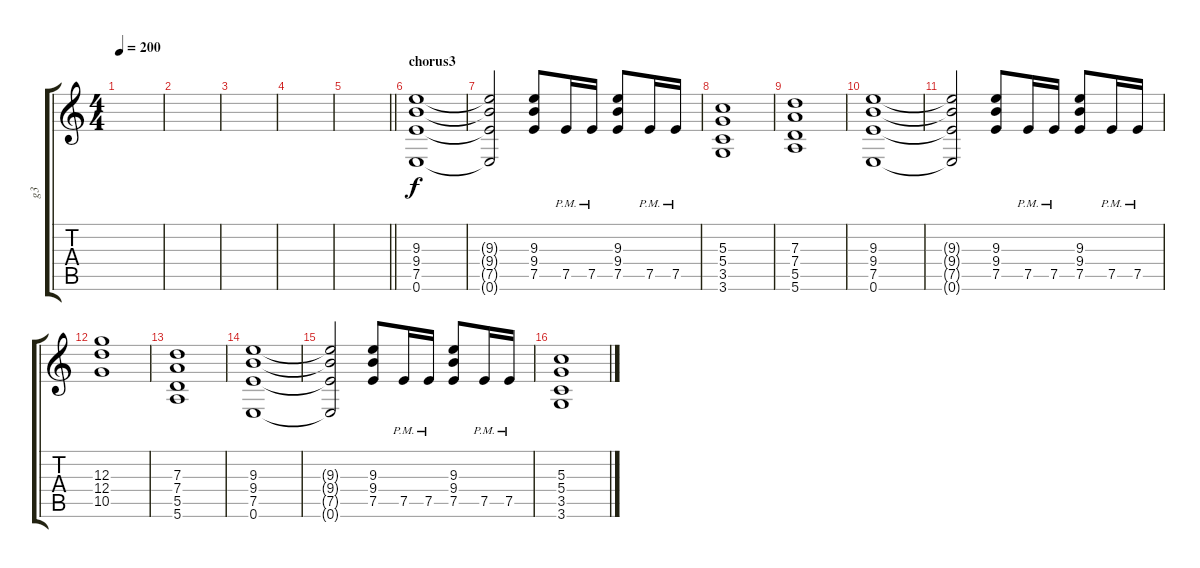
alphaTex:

\track ("g3" "g3") {instrument distortionguitar}
\staff {score tabs}
\tuning (E4 B3 G3 D3 A2 E2) {hide}
\ts (4 4)
\tempo 200
\clef g2
\ks c
|
|
|
|
\barLineRight lightlight
|
\section ("" "chorus3")
(9.3 9.4 7.5 0.6).1{instrument distortionguitar} |
(9.3{t} 9.4{t} 7.5{t} 0.6{t}).2 (9.3 9.4 7.5).8 7.5{pm}.16 7.5{pm}.16 (9.3 9.4 7.5).8 7.5{pm}.16 7.5{pm}.16 |
(5.3 5.4 3.5 3.6).1 |
(7.3 7.4 5.5 5.6).1 |
(9.3 9.4 7.5 0.6).1 |
(9.3{t} 9.4{t} 7.5{t} 0.6{t}).2 (9.3 9.4 7.5).8 7.5{pm}.16 7.5{pm}.16 (9.3 9.4 7.5).8 7.5{pm}.16 7.5{pm}.16 |
(12.3 12.4 10.5).1 |
(7.3 7.4 5.5 5.6).1 |
(9.3 9.4 7.5 0.6).1{instrument distortionguitar} |
(9.3{t} 9.4{t} 7.5{t} 0.6{t}).2 (9.3 9.4 7.5).8 7.5{pm}.16 7.5{pm}.16 (9.3 9.4 7.5).8 7.5{pm}.16 7.5{pm}.16 |
(5.3 5.4 3.5 3.6).1
